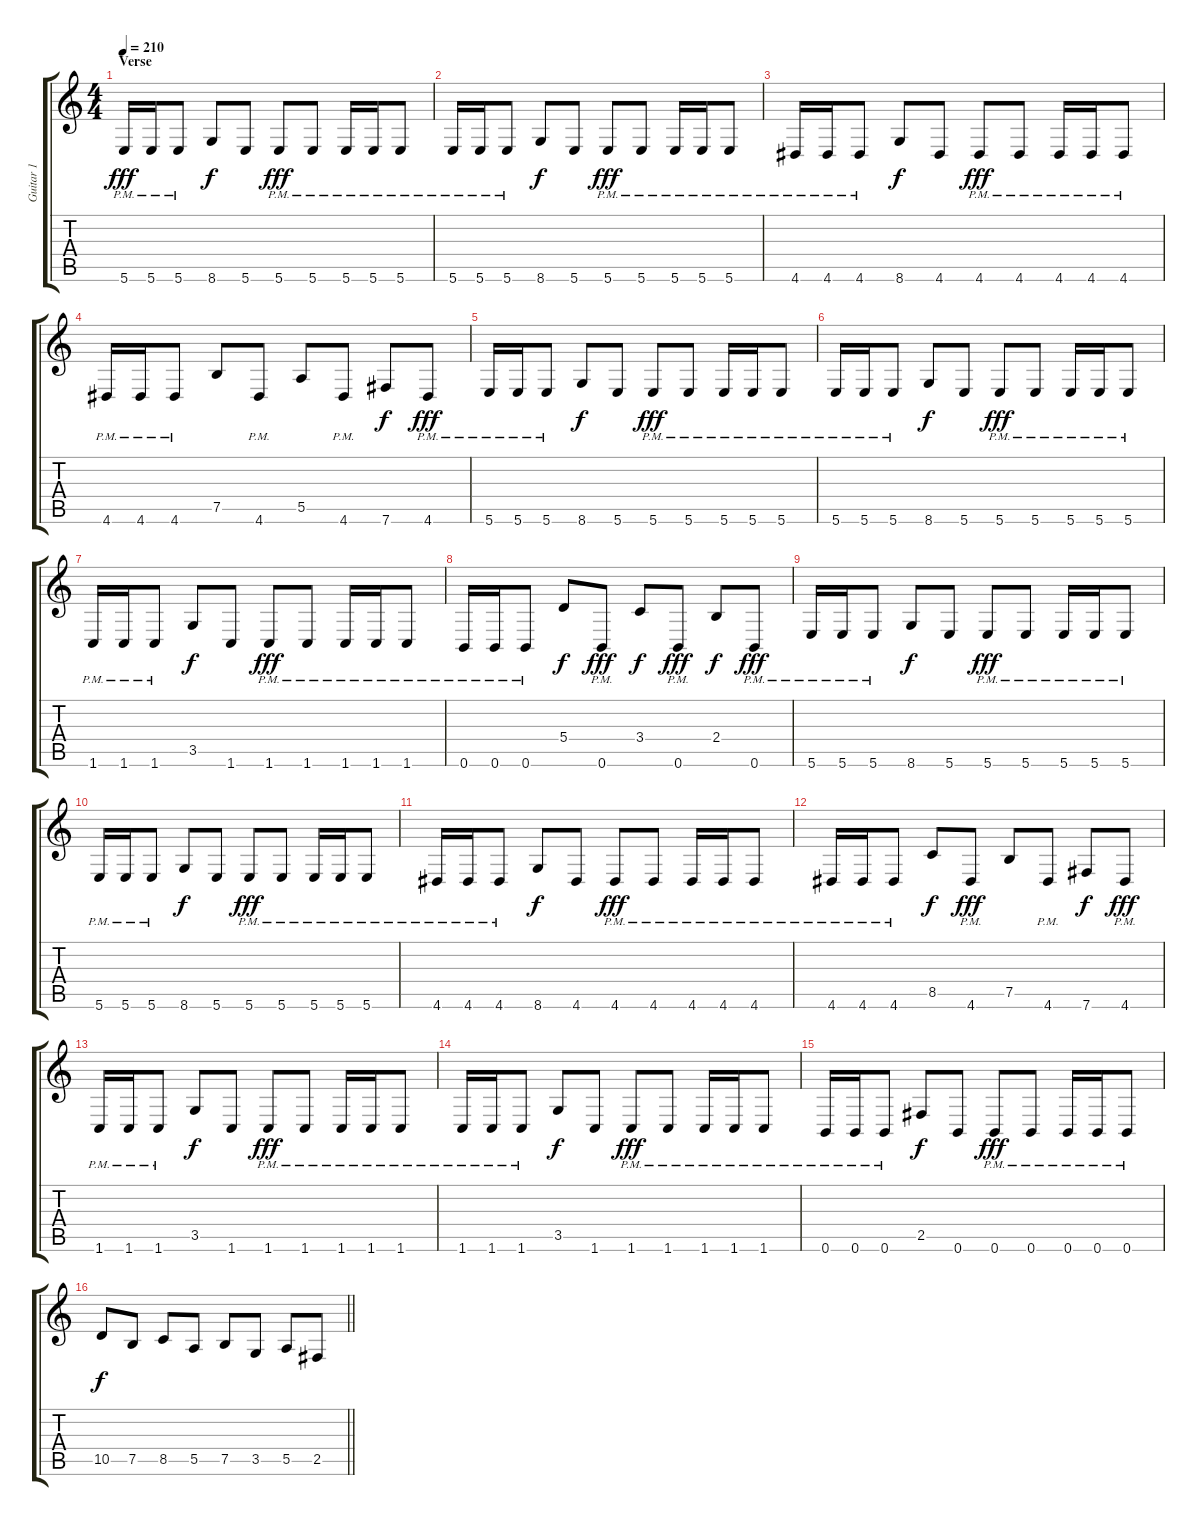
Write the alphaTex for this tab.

\track ("Guitar 1" "Guitar 1") {instrument distortionguitar}
\staff {score tabs}
\tuning (B3 Gb3 D3 A2 E2 B1) {hide}
\ts (4 4)
\section ("" "Verse")
\tempo 210
\clef g2
\ks c
5.6{pm}.16{dy fff} 5.6{pm}.16 5.6{pm}.8 8.6.8{dy f} 5.6.8 5.6{pm}.8{dy fff} 5.6{pm}.8 5.6{pm}.16 5.6{pm}.16 5.6{pm}.8 |
5.6{pm}.16 5.6{pm}.16 5.6{pm}.8 8.6.8{dy f} 5.6.8 5.6{pm}.8{dy fff} 5.6{pm}.8 5.6{pm}.16 5.6{pm}.16 5.6{pm}.8 |
4.6{pm}.16 4.6{pm}.16 4.6{pm}.8 8.6.8{dy f} 4.6.8 4.6{pm}.8{dy fff} 4.6{pm}.8 4.6{pm}.16 4.6{pm}.16 4.6{pm}.8 |
4.6{pm}.16 4.6{pm}.16 4.6{pm}.8 7.5.8 4.6{pm}.8 5.5.8 4.6{pm}.8 7.6.8{dy f} 4.6{pm}.8{dy fff} |
5.6{pm}.16 5.6{pm}.16 5.6{pm}.8 8.6.8{dy f} 5.6.8 5.6{pm}.8{dy fff} 5.6{pm}.8 5.6{pm}.16 5.6{pm}.16 5.6{pm}.8 |
5.6{pm}.16 5.6{pm}.16 5.6{pm}.8 8.6.8{dy f} 5.6.8 5.6{pm}.8{dy fff} 5.6{pm}.8 5.6{pm}.16 5.6{pm}.16 5.6{pm}.8 |
1.6{pm}.16 1.6{pm}.16 1.6{pm}.8 3.5.8{dy f} 1.6.8 1.6{pm}.8{dy fff} 1.6{pm}.8 1.6{pm}.16 1.6{pm}.16 1.6{pm}.8 |
0.6{pm}.16 0.6{pm}.16 0.6{pm}.8 5.4.8{dy f} 0.6{pm}.8{dy fff} 3.4.8{dy f} 0.6{pm}.8{dy fff} 2.4.8{dy f} 0.6{pm}.8{dy fff} |
5.6{pm}.16 5.6{pm}.16 5.6{pm}.8 8.6.8{dy f} 5.6.8 5.6{pm}.8{dy fff} 5.6{pm}.8 5.6{pm}.16 5.6{pm}.16 5.6{pm}.8 |
5.6{pm}.16 5.6{pm}.16 5.6{pm}.8 8.6.8{dy f} 5.6.8 5.6{pm}.8{dy fff} 5.6{pm}.8 5.6{pm}.16 5.6{pm}.16 5.6{pm}.8 |
4.6{pm}.16 4.6{pm}.16 4.6{pm}.8 8.6.8{dy f} 4.6.8 4.6{pm}.8{dy fff} 4.6{pm}.8 4.6{pm}.16 4.6{pm}.16 4.6{pm}.8 |
4.6{pm}.16 4.6{pm}.16 4.6{pm}.8 8.5.8{dy f} 4.6{pm}.8{dy fff} 7.5.8 4.6{pm}.8 7.6.8{dy f} 4.6{pm}.8{dy fff} |
1.6{pm}.16 1.6{pm}.16 1.6{pm}.8 3.5.8{dy f} 1.6.8 1.6{pm}.8{dy fff} 1.6{pm}.8 1.6{pm}.16 1.6{pm}.16 1.6{pm}.8 |
1.6{pm}.16 1.6{pm}.16 1.6{pm}.8 3.5.8{dy f} 1.6.8 1.6{pm}.8{dy fff} 1.6{pm}.8 1.6{pm}.16 1.6{pm}.16 1.6{pm}.8 |
0.6{pm}.16 0.6{pm}.16 0.6{pm}.8 2.5.8{dy f} 0.6.8 0.6{pm}.8{dy fff} 0.6{pm}.8 0.6{pm}.16 0.6{pm}.16 0.6{pm}.8 |
\barLineRight lightlight
10.5.8{dy f} 7.5.8 8.5.8 5.5.8 7.5.8 3.5.8 5.5.8 2.5.8
